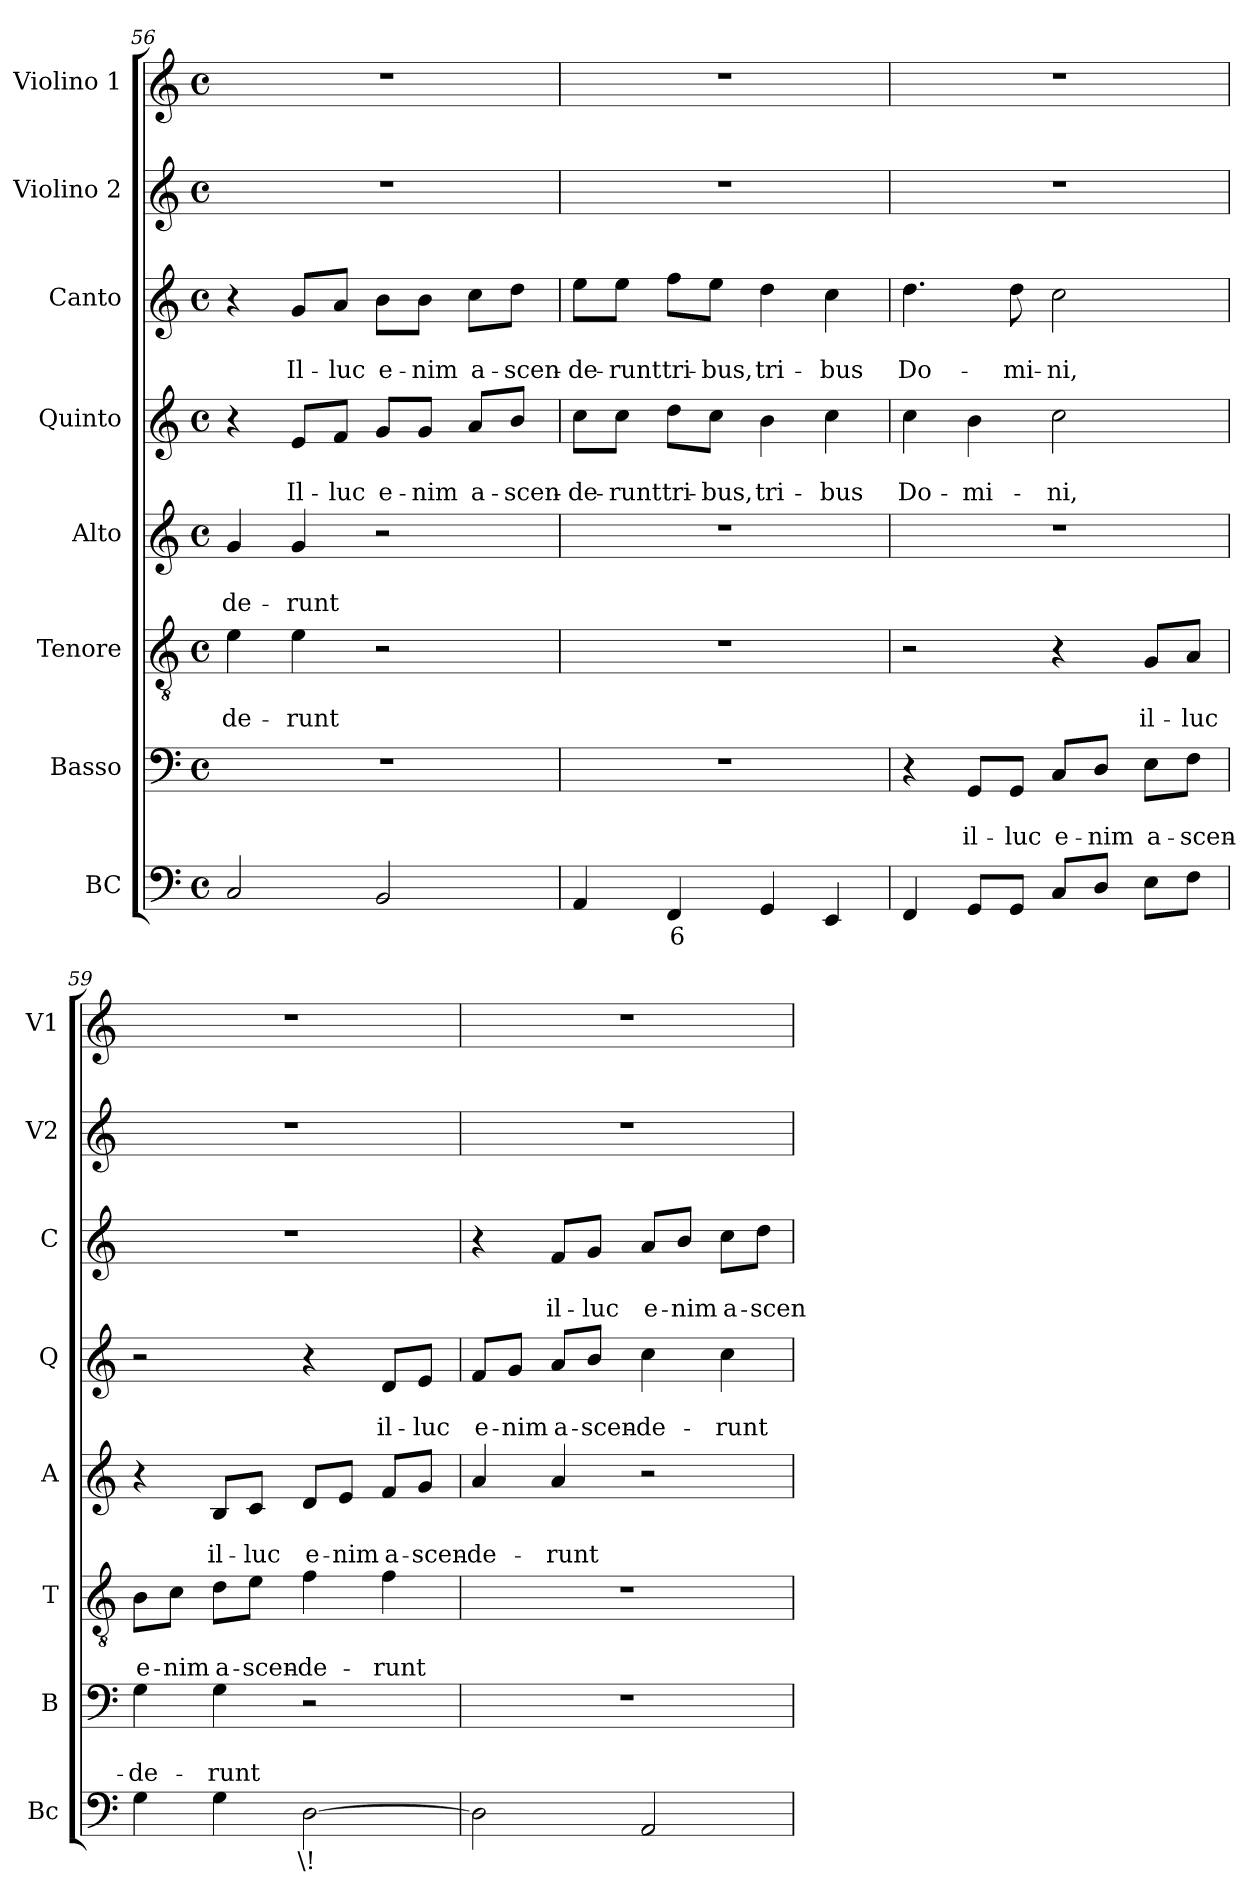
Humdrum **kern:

**kern	**text	**kern	**text	**text	**kern	**text	**text	**kern	**text	**text	**kern	**text	**text	**kern	**text	**text	**kern	**kern
*part8	*part8	*part7	*part7	*part7	*part6	*part6	*part6	*part5	*part5	*part5	*part4	*part4	*part4	*part3	*part3	*part3	*part2	*part1
*staff8	*staff8	*staff7	*staff7	*staff7	*staff6	*staff6	*staff6	*staff5	*staff5	*staff5	*staff4	*staff4	*staff4	*staff3	*staff3	*staff3	*staff2	*staff1
*I"BC	*	*I"Basso	*	*	*I"Tenore	*	*	*I"Alto	*	*	*I"Quinto	*	*	*I"Canto	*	*	*I"Violino 2	*I"Violino 1
*I'Bc	*	*I'B	*	*	*I'T	*	*	*I'A	*	*	*I'Q	*	*	*I'C	*	*	*I'V2	*I'V1
*clefF4	*	*clefF4	*	*	*clefGv2	*	*	*clefG2	*	*	*clefG2	*	*	*clefG2	*	*	*clefG2	*clefG2
*k[]	*	*k[]	*	*	*k[]	*	*	*k[]	*	*	*k[]	*	*	*k[]	*	*	*k[]	*k[]
*C:	*	*C:	*	*	*C:	*	*	*C:	*	*	*C:	*	*	*C:	*	*	*C:	*C:
*M4/4	*	*M4/4	*	*	*M4/4	*	*	*M4/4	*	*	*M4/4	*	*	*M4/4	*	*	*M4/4	*M4/4
*met(c)	*	*met(c)	*	*	*met(c)	*	*	*met(c)	*	*	*met(c)	*	*	*met(c)	*	*	*met(c)	*met(c)
=56	=56	=56	=56	=56	=56	=56	=56	=56	=56	=56	=56	=56	=56	=56	=56	=56	=56	=56
!	!	!	!	!	!	!	!LO:LY:b	!	!	!LO:LY:b	!	!	!	!	!	!	!	!
2C/	.	1r	.	.	4e\	.	-de-	4g/	.	-de-	4r	.	.	4r	.	.	1r	1r
!	!	!	!	!	!	!	!LO:LY:b	!	!	!LO:LY:b	!	!	!LO:LY:b	!	!	!LO:LY:b	!	!
.	.	.	.	.	4e\	.	-runt	4g/	.	-runt	8e/L	.	Il-	8g/L	.	Il-	.	.
!	!	!	!	!	!	!	!	!	!	!	!	!	!LO:LY:b	!	!	!LO:LY:b	!	!
.	.	.	.	.	.	.	.	.	.	.	8f/J	.	-luc	8a/J	.	-luc	.	.
!	!	!	!	!	!	!	!	!	!	!	!	!	!LO:LY:b	!	!	!LO:LY:b	!	!
2BB/	.	.	.	.	2r	.	.	2r	.	.	8g/L	.	e-	8b\L	.	e-	.	.
!	!	!	!	!	!	!	!	!	!	!	!	!	!LO:LY:b	!	!	!LO:LY:b	!	!
.	.	.	.	.	.	.	.	.	.	.	8g/J	.	-nim	8b\J	.	-nim	.	.
!	!	!	!	!	!	!	!	!	!	!	!	!	!LO:LY:b	!	!	!LO:LY:b	!	!
.	.	.	.	.	.	.	.	.	.	.	8a/L	.	a-	8cc\L	.	a-	.	.
!	!	!	!	!	!	!	!	!	!	!	!	!	!LO:LY:b	!	!	!LO:LY:b	!	!
.	.	.	.	.	.	.	.	.	.	.	8b/J	.	-scen-	8dd\J	.	-scen-	.	.
=57	=57	=57	=57	=57	=57	=57	=57	=57	=57	=57	=57	=57	=57	=57	=57	=57	=57	=57
!	!	!	!	!	!	!	!	!	!	!	!	!	!LO:LY:b	!	!	!LO:LY:b	!	!
4AA/	.	1r	.	.	1r	.	.	1r	.	.	8cc\L	.	-de-	8ee\L	.	-de-	1r	1r
!	!	!	!	!	!	!	!	!	!	!	!	!	!LO:LY:b	!	!	!LO:LY:b	!	!
.	.	.	.	.	.	.	.	.	.	.	8cc\J	.	-runt	8ee\J	.	-runt	.	.
!	!LO:LY:b	!	!	!	!	!	!	!	!	!	!	!	!LO:LY:b	!	!	!LO:LY:b	!	!
4FF/	6	.	.	.	.	.	.	.	.	.	8dd\L	.	tri-	8ff\L	.	tri-	.	.
!	!	!	!	!	!	!	!	!	!	!	!	!	!LO:LY:b	!	!	!LO:LY:b	!	!
.	.	.	.	.	.	.	.	.	.	.	8cc\J	.	-bus,	8ee\J	.	-bus,	.	.
!	!	!	!	!	!	!	!	!	!	!	!	!	!LO:LY:b	!	!	!LO:LY:b	!	!
4GG/	.	.	.	.	.	.	.	.	.	.	4b\	.	tri-	4dd\	.	tri-	.	.
!	!	!	!	!	!	!	!	!	!	!	!	!	!LO:LY:b	!	!	!LO:LY:b	!	!
4EE/	.	.	.	.	.	.	.	.	.	.	4cc\	.	-bus	4cc\	.	-bus	.	.
!!LO:LB:g=z
=58	=58	=58	=58	=58	=58	=58	=58	=58	=58	=58	=58	=58	=58	=58	=58	=58	=58	=58
!	!	!	!	!	!	!	!	!	!	!	!	!	!LO:LY:b	!	!	!LO:LY:b	!	!
4FF/	.	4r	.	.	2r	.	.	1r	.	.	4cc\	.	Do-	4.dd\	.	Do-	1r	1r
!	!	!	!	!LO:LY:b	!	!	!	!	!	!	!	!	!LO:LY:b	!	!	!	!	!
8GG/L	.	8GG/L	.	il-	.	.	.	.	.	.	4b\	.	-mi-	.	.	.	.	.
!	!	!	!	!LO:LY:b	!	!	!	!	!	!	!	!	!	!	!	!LO:LY:b	!	!
8GG/J	.	8GG/J	.	-luc	.	.	.	.	.	.	.	.	.	8dd\	.	-mi-	.	.
!	!	!	!	!LO:LY:b	!	!	!	!	!	!	!	!	!LO:LY:b	!	!	!LO:LY:b	!	!
8C/L	.	8C/L	.	e-	4r	.	.	.	.	.	2cc\	.	-ni,	2cc\	.	-ni,	.	.
!	!	!	!	!LO:LY:b	!	!	!	!	!	!	!	!	!	!	!	!	!	!
8D/J	.	8D/J	.	-nim	.	.	.	.	.	.	.	.	.	.	.	.	.	.
!	!	!	!	!LO:LY:b	!	!	!LO:LY:b	!	!	!	!	!	!	!	!	!	!	!
8E\L	.	8E\L	.	a-	8G/L	.	il-	.	.	.	.	.	.	.	.	.	.	.
!	!	!	!	!LO:LY:b	!	!	!LO:LY:b	!	!	!	!	!	!	!	!	!	!	!
8F\J	.	8F\J	.	-scen-	8A/J	.	-luc	.	.	.	.	.	.	.	.	.	.	.
=59	=59	=59	=59	=59	=59	=59	=59	=59	=59	=59	=59	=59	=59	=59	=59	=59	=59	=59
!	!	!	!	!LO:LY:b	!	!	!LO:LY:b	!	!	!	!	!	!	!	!	!	!	!
4G\	.	4G\	.	-de-	8B\L	.	e-	4r	.	.	2r	.	.	1r	.	.	1r	1r
!	!	!	!	!	!	!	!LO:LY:b	!	!	!	!	!	!	!	!	!	!	!
.	.	.	.	.	8c\J	.	-nim	.	.	.	.	.	.	.	.	.	.	.
!	!	!	!	!LO:LY:b	!	!	!LO:LY:b	!	!	!LO:LY:b	!	!	!	!	!	!	!	!
4G\	.	4G\	.	-runt	8d\L	.	a-	8B/L	.	il-	.	.	.	.	.	.	.	.
!	!	!	!	!	!	!	!LO:LY:b	!	!	!LO:LY:b	!	!	!	!	!	!	!	!
.	.	.	.	.	8e\J	.	-scen-	8c/J	.	-luc	.	.	.	.	.	.	.	.
!	!LO:LY:b	!	!	!	!	!	!LO:LY:b	!	!	!LO:LY:b	!	!	!	!	!	!	!	!
[2D\	\!	2r	.	.	4f\	.	-de-	8d/L	.	e-	4r	.	.	.	.	.	.	.
!	!	!	!	!	!	!	!	!	!	!LO:LY:b	!	!	!	!	!	!	!	!
.	.	.	.	.	.	.	.	8e/J	.	-nim	.	.	.	.	.	.	.	.
!	!	!	!	!	!	!	!LO:LY:b	!	!	!LO:LY:b	!	!	!LO:LY:b	!	!	!	!	!
.	.	.	.	.	4f\	.	-runt	8f/L	.	a-	8d/L	.	il-	.	.	.	.	.
!	!	!	!	!	!	!	!	!	!	!LO:LY:b	!	!	!LO:LY:b	!	!	!	!	!
.	.	.	.	.	.	.	.	8g/J	.	-scen-	8e/J	.	-luc	.	.	.	.	.
=60	=60	=60	=60	=60	=60	=60	=60	=60	=60	=60	=60	=60	=60	=60	=60	=60	=60	=60
!	!	!	!	!	!	!	!	!	!	!LO:LY:b	!	!	!LO:LY:b	!	!	!	!	!
2D\]	.	1r	.	.	1r	.	.	4a/	.	-de-	8f/L	.	e-	4r	.	.	1r	1r
!	!	!	!	!	!	!	!	!	!	!	!	!	!LO:LY:b	!	!	!	!	!
.	.	.	.	.	.	.	.	.	.	.	8g/J	.	-nim	.	.	.	.	.
!	!	!	!	!	!	!	!	!	!	!LO:LY:b	!	!	!LO:LY:b	!	!	!LO:LY:b	!	!
.	.	.	.	.	.	.	.	4a/	.	-runt	8a/L	.	a-	8f/L	.	il-	.	.
!	!	!	!	!	!	!	!	!	!	!	!	!	!LO:LY:b	!	!	!LO:LY:b	!	!
.	.	.	.	.	.	.	.	.	.	.	8b/J	.	-scen-	8g/J	.	-luc	.	.
!	!	!	!	!	!	!	!	!	!	!	!	!	!LO:LY:b	!	!	!LO:LY:b	!	!
2AA/	.	.	.	.	.	.	.	2r	.	.	4cc\	.	-de-	8a/L	.	e-	.	.
!	!	!	!	!	!	!	!	!	!	!	!	!	!	!	!	!LO:LY:b	!	!
.	.	.	.	.	.	.	.	.	.	.	.	.	.	8b/J	.	-nim	.	.
!	!	!	!	!	!	!	!	!	!	!	!	!	!LO:LY:b	!	!	!LO:LY:b	!	!
.	.	.	.	.	.	.	.	.	.	.	4cc\	.	-runt	8cc\L	.	a-	.	.
!	!	!	!	!	!	!	!	!	!	!	!	!	!	!	!	!LO:LY:b	!	!
.	.	.	.	.	.	.	.	.	.	.	.	.	.	8dd\J	.	-scen-	.	.
=	=	=	=	=	=	=	=	=	=	=	=	=	=	=	=	=	=	=
*-	*-	*-	*-	*-	*-	*-	*-	*-	*-	*-	*-	*-	*-	*-	*-	*-	*-	*-
